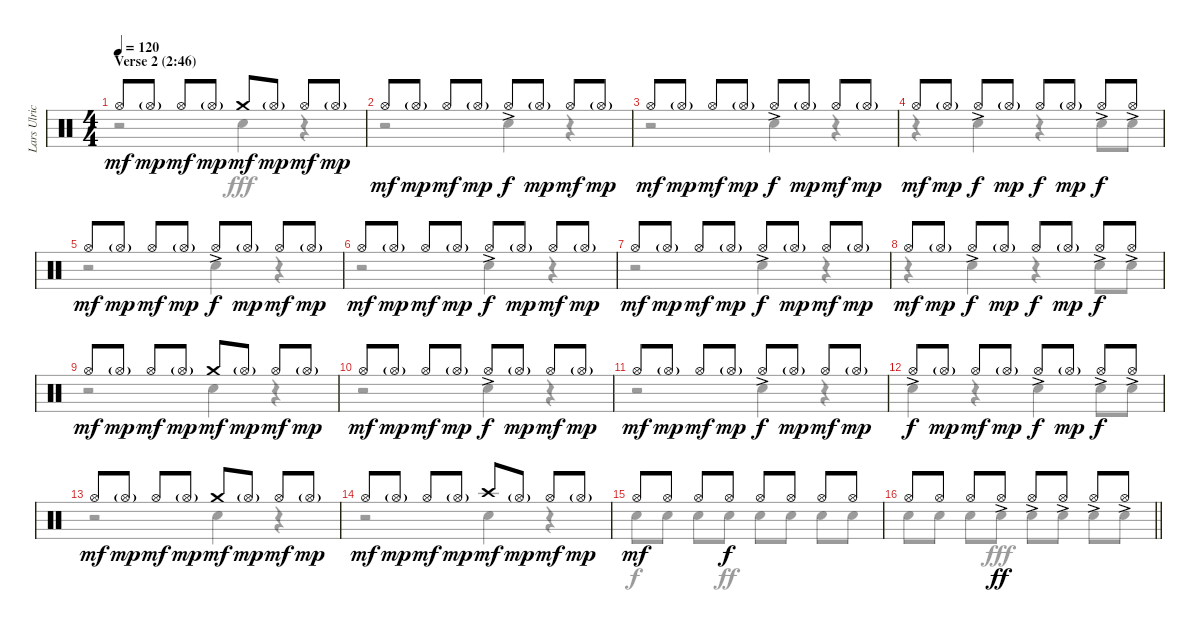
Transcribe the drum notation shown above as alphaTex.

\track ("Lars Ulrich Drums" "Lars Ulric") {instrument percussion}
\staff {score}
\articulation defaults
\voice
\ts (4 4)
\section ("" "Verse 2 (2:46)")
\tempo 120
\clef neutral
\ks aminor "Hi-Hat (open)".8{dy mf} "Hi-Hat (open)"{g}.8{dy mp} "Hi-Hat (open)".8{dy mf} "Hi-Hat (open)"{g}.8{dy mp} "Crash medium (hit)".8{dy mf} "Hi-Hat (open)"{g}.8{dy mp} "Hi-Hat (open)".8{dy mf} "Hi-Hat (open)"{g}.8{dy mp}
|
"Hi-Hat (open)".8{dy mf} "Hi-Hat (open)"{g}.8{dy mp} "Hi-Hat (open)".8{dy mf} "Hi-Hat (open)"{g}.8{dy mp} "Hi-Hat (open)"{ac}.8{dy f} "Hi-Hat (open)"{g}.8{dy mp} "Hi-Hat (open)".8{dy mf} "Hi-Hat (open)"{g}.8{dy mp} |
"Hi-Hat (open)".8{dy mf} "Hi-Hat (open)"{g}.8{dy mp} "Hi-Hat (open)".8{dy mf} "Hi-Hat (open)"{g}.8{dy mp} "Hi-Hat (open)"{ac}.8{dy f} "Hi-Hat (open)"{g}.8{dy mp} "Hi-Hat (open)".8{dy mf} "Hi-Hat (open)"{g}.8{dy mp} |
"Hi-Hat (open)".8{dy mf} "Hi-Hat (open)"{g}.8{dy mp} "Hi-Hat (open)"{ac}.8{dy f} "Hi-Hat (open)"{g}.8{dy mp} "Hi-Hat (open)".8{dy f} "Hi-Hat (open)"{g}.8{dy mp} "Hi-Hat (open)"{ac}.8{dy f} "Hi-Hat (open)"{ac}.8 |
"Hi-Hat (open)".8{dy mf} "Hi-Hat (open)"{g}.8{dy mp} "Hi-Hat (open)".8{dy mf} "Hi-Hat (open)"{g}.8{dy mp} "Hi-Hat (open)"{ac}.8{dy f} "Hi-Hat (open)"{g}.8{dy mp} "Hi-Hat (open)".8{dy mf} "Hi-Hat (open)"{g}.8{dy mp} |
"Hi-Hat (open)".8{dy mf} "Hi-Hat (open)"{g}.8{dy mp} "Hi-Hat (open)".8{dy mf} "Hi-Hat (open)"{g}.8{dy mp} "Hi-Hat (open)"{ac}.8{dy f} "Hi-Hat (open)"{g}.8{dy mp} "Hi-Hat (open)".8{dy mf} "Hi-Hat (open)"{g}.8{dy mp} |
"Hi-Hat (open)".8{dy mf} "Hi-Hat (open)"{g}.8{dy mp} "Hi-Hat (open)".8{dy mf} "Hi-Hat (open)"{g}.8{dy mp} "Hi-Hat (open)"{ac}.8{dy f} "Hi-Hat (open)"{g}.8{dy mp} "Hi-Hat (open)".8{dy mf} "Hi-Hat (open)"{g}.8{dy mp} |
"Hi-Hat (open)".8{dy mf} "Hi-Hat (open)"{g}.8{dy mp} "Hi-Hat (open)"{ac}.8{dy f} "Hi-Hat (open)"{g}.8{dy mp} "Hi-Hat (open)".8{dy f} "Hi-Hat (open)"{g}.8{dy mp} "Hi-Hat (open)"{ac}.8{dy f} "Hi-Hat (open)"{ac}.8 |
"Hi-Hat (open)".8{dy mf} "Hi-Hat (open)"{g}.8{dy mp} "Hi-Hat (open)".8{dy mf} "Hi-Hat (open)"{g}.8{dy mp} "Crash medium (hit)".8{dy mf} "Hi-Hat (open)"{g}.8{dy mp} "Hi-Hat (open)".8{dy mf} "Hi-Hat (open)"{g}.8{dy mp} |
"Hi-Hat (open)".8{dy mf} "Hi-Hat (open)"{g}.8{dy mp} "Hi-Hat (open)".8{dy mf} "Hi-Hat (open)"{g}.8{dy mp} "Hi-Hat (open)"{ac}.8{dy f} "Hi-Hat (open)"{g}.8{dy mp} "Hi-Hat (open)".8{dy mf} "Hi-Hat (open)"{g}.8{dy mp} |
"Hi-Hat (open)".8{dy mf} "Hi-Hat (open)"{g}.8{dy mp} "Hi-Hat (open)".8{dy mf} "Hi-Hat (open)"{g}.8{dy mp} "Hi-Hat (open)"{ac}.8{dy f} "Hi-Hat (open)"{g}.8{dy mp} "Hi-Hat (open)".8{dy mf} "Hi-Hat (open)"{g}.8{dy mp} |
"Hi-Hat (open)"{ac}.8{dy f} "Hi-Hat (open)"{g}.8{dy mp} "Hi-Hat (open)".8{dy mf} "Hi-Hat (open)"{g}.8{dy mp} "Hi-Hat (open)"{ac}.8{dy f} "Hi-Hat (open)"{g}.8{dy mp} "Hi-Hat (open)"{ac}.8{dy f} "Hi-Hat (open)"{ac}.8 |
"Hi-Hat (open)".8{dy mf} "Hi-Hat (open)"{g}.8{dy mp} "Hi-Hat (open)".8{dy mf} "Hi-Hat (open)"{g}.8{dy mp} "Crash medium (hit)".8{dy mf} "Hi-Hat (open)"{g}.8{dy mp} "Hi-Hat (open)".8{dy mf} "Hi-Hat (open)"{g}.8{dy mp} |
"Hi-Hat (open)".8{dy mf} "Hi-Hat (open)"{g}.8{dy mp} "Hi-Hat (open)".8{dy mf} "Hi-Hat (open)"{g}.8{dy mp} "Crash high (hit)".8{dy mf} "Hi-Hat (open)"{g}.8{dy mp} "Hi-Hat (open)".8{dy mf} "Hi-Hat (open)"{g}.8{dy mp} |
"Hi-Hat (open)".8{dy mf} "Hi-Hat (open)".8 "Hi-Hat (open)".8 "Hi-Hat (open)".8{dy f} "Hi-Hat (open)".8 "Hi-Hat (open)".8 "Hi-Hat (open)".8 "Hi-Hat (open)".8 |
\barLineRight lightlight "Hi-Hat (open)".8 "Hi-Hat (open)".8 "Hi-Hat (open)".8 "Hi-Hat (open)"{ac}.8{dy ff} "Hi-Hat (open)"{ac}.8 "Hi-Hat (open)"{ac}.8 "Hi-Hat (open)"{ac}.8 "Hi-Hat (open)"{ac}.8
\voice
\clef neutral
\ottava regular
\simile none
\ks aminor
r.2{dy fff} "Electric Snare (hit)".4 r.4 |
r.2 "Electric Snare (hit)".4 r.4 |
r.2 "Electric Snare (hit)".4 r.4 |
r.4 "Electric Snare (hit)".4 r.4 "Electric Snare (hit)".8 "Electric Snare (hit)".8 |
r.2 "Electric Snare (hit)".4 r.4 |
r.2 "Electric Snare (hit)".4 r.4 |
r.2 "Electric Snare (hit)".4 r.4 |
r.4 "Electric Snare (hit)".4 r.4 "Electric Snare (hit)".8 "Electric Snare (hit)".8 |
r.2 "Electric Snare (hit)".4 r.4 |
r.2 "Electric Snare (hit)".4 r.4 |
r.2 "Electric Snare (hit)".4 r.4 |
"Electric Snare (hit)".4 r.4 "Electric Snare (hit)".4 "Electric Snare (hit)".8 "Electric Snare (hit)".8 |
r.2 "Electric Snare (hit)".4 r.4 |
r.2 "Electric Snare (hit)".4 r.4 |
"Electric Snare (hit)".8{dy f} "Electric Snare (hit)".8 "Electric Snare (hit)".8 "Electric Snare (hit)".8{dy ff} "Electric Snare (hit)".8 "Electric Snare (hit)".8 "Electric Snare (hit)".8 "Electric Snare (hit)".8 |
\barLineRight lightlight "Electric Snare (hit)".8 "Electric Snare (hit)".8 "Electric Snare (hit)".8 "Electric Snare (hit)".8{dy fff} "Electric Snare (hit)".8 "Electric Snare (hit)".8 "Electric Snare (hit)".8 "Electric Snare (hit)".8
